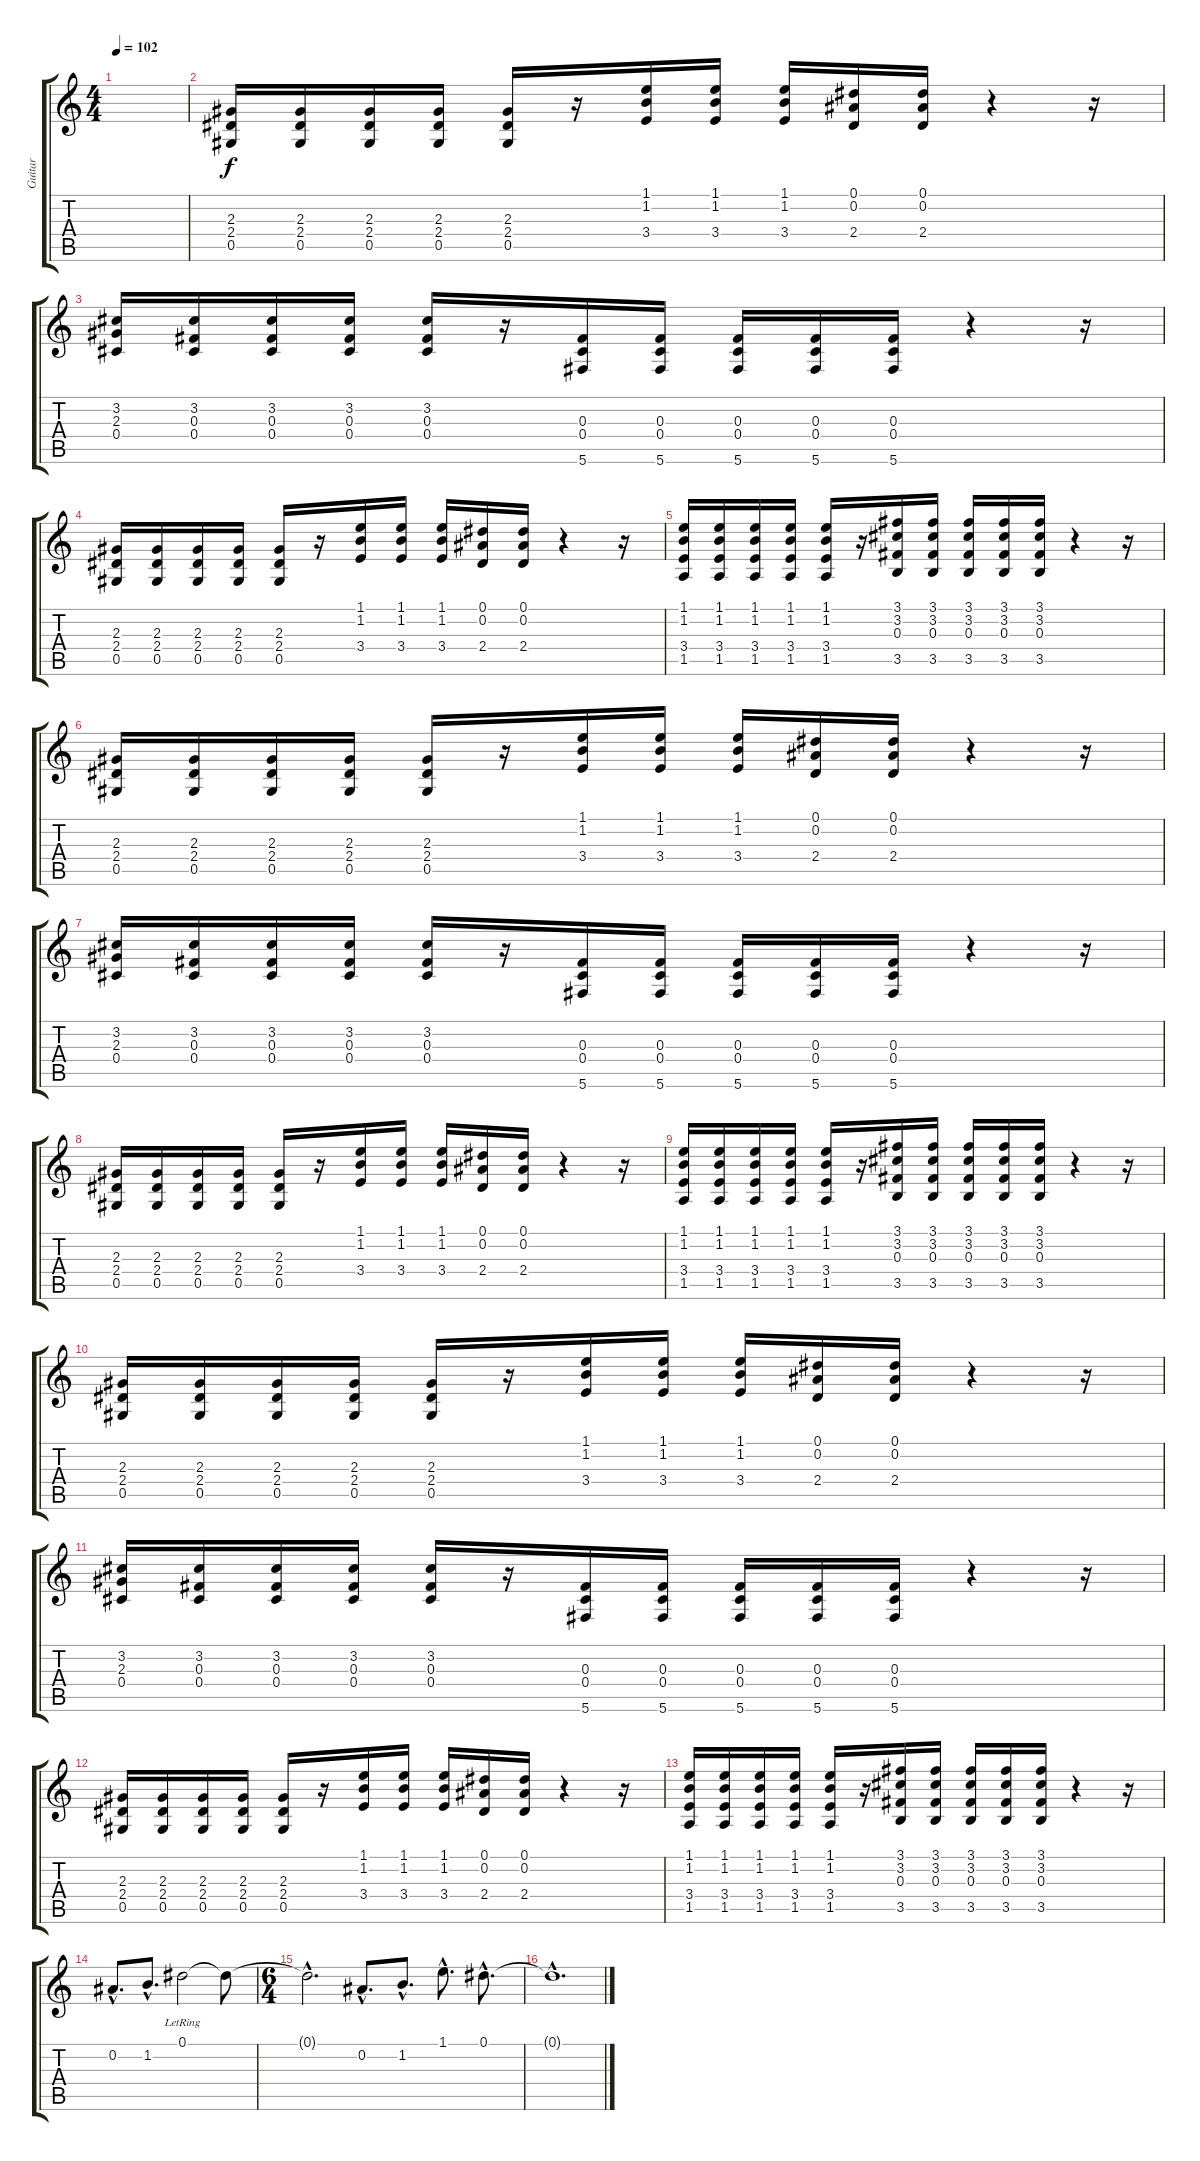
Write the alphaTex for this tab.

\track ("Guitar" "Guitar") {instrument distortionguitar}
\staff {score tabs}
\tuning (Eb4 Bb3 Gb3 Db3 Ab2 Db2) {hide}
\ts (4 4)
\tempo 102
\clef g2
\ks c
|
(2.3 2.4 0.5).16 (2.3 2.4 0.5).16 (2.3 2.4 0.5).16 (2.3 2.4 0.5).16 (2.3 2.4 0.5).16 r.16 (1.1 1.2 3.4).16 (1.1 1.2 3.4).16 (1.1 1.2 3.4).16 (0.1 0.2 2.4).16 (0.1 0.2 2.4).16 r.4 r.16 |
(3.2 2.3 0.4).16 (3.2 0.3 0.4).16 (3.2 0.3 0.4).16 (3.2 0.3 0.4).16 (3.2 0.3 0.4).16 r.16 (0.3 0.4 5.6).16 (0.3 0.4 5.6).16 (0.3 0.4 5.6).16 (0.3 0.4 5.6).16 (0.3 0.4 5.6).16 r.4 r.16 |
(2.3 2.4 0.5).16 (2.3 2.4 0.5).16 (2.3 2.4 0.5).16 (2.3 2.4 0.5).16 (2.3 2.4 0.5).16 r.16 (1.1 1.2 3.4).16 (1.1 1.2 3.4).16 (1.1 1.2 3.4).16 (0.1 0.2 2.4).16 (0.1 0.2 2.4).16 r.4 r.16 |
(1.1 1.2 3.4 1.5).16 (1.1 1.2 3.4 1.5).16 (1.1 1.2 3.4 1.5).16 (1.1 1.2 3.4 1.5).16 (1.1 1.2 3.4 1.5).16 r.16 (3.1 3.2 0.3 3.5).16 (3.1 3.2 0.3 3.5).16 (3.1 3.2 0.3 3.5).16 (3.1 3.2 0.3 3.5).16 (3.1 3.2 0.3 3.5).16 r.4 r.16 |
(2.3 2.4 0.5).16 (2.3 2.4 0.5).16 (2.3 2.4 0.5).16 (2.3 2.4 0.5).16 (2.3 2.4 0.5).16 r.16 (1.1 1.2 3.4).16 (1.1 1.2 3.4).16 (1.1 1.2 3.4).16 (0.1 0.2 2.4).16 (0.1 0.2 2.4).16 r.4 r.16 |
(3.2 2.3 0.4).16 (3.2 0.3 0.4).16 (3.2 0.3 0.4).16 (3.2 0.3 0.4).16 (3.2 0.3 0.4).16 r.16 (0.3 0.4 5.6).16 (0.3 0.4 5.6).16 (0.3 0.4 5.6).16 (0.3 0.4 5.6).16 (0.3 0.4 5.6).16 r.4 r.16 |
(2.3 2.4 0.5).16 (2.3 2.4 0.5).16 (2.3 2.4 0.5).16 (2.3 2.4 0.5).16 (2.3 2.4 0.5).16 r.16 (1.1 1.2 3.4).16 (1.1 1.2 3.4).16 (1.1 1.2 3.4).16 (0.1 0.2 2.4).16 (0.1 0.2 2.4).16 r.4 r.16 |
(1.1 1.2 3.4 1.5).16 (1.1 1.2 3.4 1.5).16 (1.1 1.2 3.4 1.5).16 (1.1 1.2 3.4 1.5).16 (1.1 1.2 3.4 1.5).16 r.16 (3.1 3.2 0.3 3.5).16 (3.1 3.2 0.3 3.5).16 (3.1 3.2 0.3 3.5).16 (3.1 3.2 0.3 3.5).16 (3.1 3.2 0.3 3.5).16 r.4 r.16 |
(2.3 2.4 0.5).16 (2.3 2.4 0.5).16 (2.3 2.4 0.5).16 (2.3 2.4 0.5).16 (2.3 2.4 0.5).16 r.16 (1.1 1.2 3.4).16 (1.1 1.2 3.4).16 (1.1 1.2 3.4).16 (0.1 0.2 2.4).16 (0.1 0.2 2.4).16 r.4 r.16 |
(3.2 2.3 0.4).16 (3.2 0.3 0.4).16 (3.2 0.3 0.4).16 (3.2 0.3 0.4).16 (3.2 0.3 0.4).16 r.16 (0.3 0.4 5.6).16 (0.3 0.4 5.6).16 (0.3 0.4 5.6).16 (0.3 0.4 5.6).16 (0.3 0.4 5.6).16 r.4 r.16 |
(2.3 2.4 0.5).16 (2.3 2.4 0.5).16 (2.3 2.4 0.5).16 (2.3 2.4 0.5).16 (2.3 2.4 0.5).16 r.16 (1.1 1.2 3.4).16 (1.1 1.2 3.4).16 (1.1 1.2 3.4).16 (0.1 0.2 2.4).16 (0.1 0.2 2.4).16 r.4 r.16 |
(1.1 1.2 3.4 1.5).16 (1.1 1.2 3.4 1.5).16 (1.1 1.2 3.4 1.5).16 (1.1 1.2 3.4 1.5).16 (1.1 1.2 3.4 1.5).16 r.16 (3.1 3.2 0.3 3.5).16 (3.1 3.2 0.3 3.5).16 (3.1 3.2 0.3 3.5).16 (3.1 3.2 0.3 3.5).16 (3.1 3.2 0.3 3.5).16 r.4 r.16 |
0.2{hac}.8{d} 1.2{hac}.8{d} 0.1{lr}.2 0.1{t}.8 |
\ts (6 4)
0.1{hac t}.2{d} 0.2{hac}.8{d} 1.2{hac}.8{d} 1.1{hac}.8{d} 0.1{hac}.8{d} |
0.1{hac t}.1{d}
